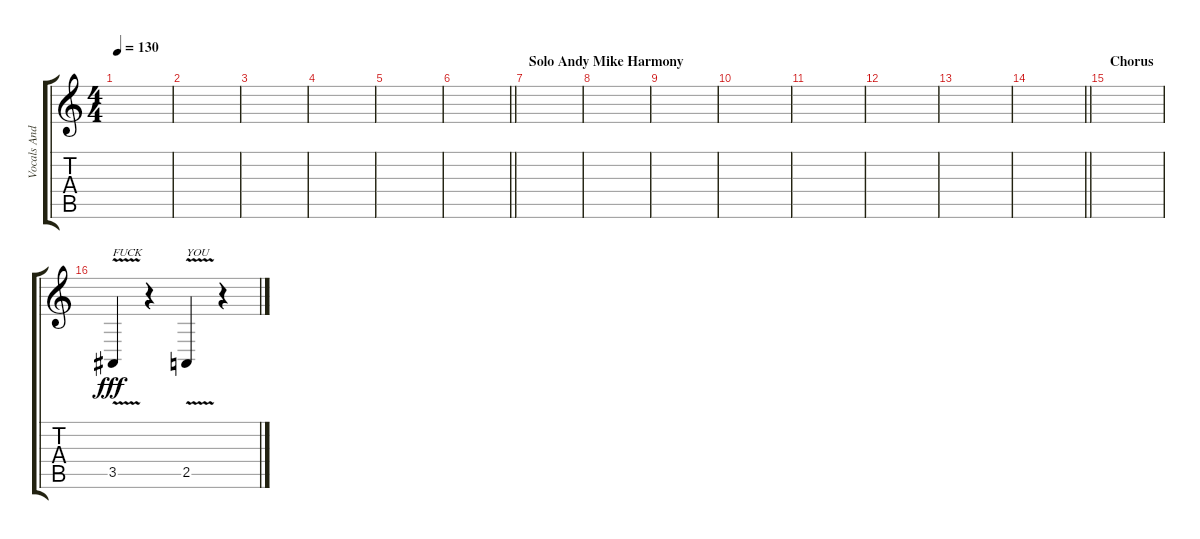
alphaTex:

\track ("Vocals Andy" "Vocals And") {instrument tenorsax}
\staff {score tabs}
\tuning (D4 A3 F3 C3 G2 D2) {hide}
\ts (4 4)
\tempo 130
\clef g2
\ks c
|
|
|
|
|
\barLineRight lightlight
|
\section ("" "Solo Andy Mike Harmony")
|
|
|
|
|
|
|
\barLineRight lightlight
|
\section ("" "Chorus")
|
3.5{v}.4{txt "FUCK" dy fff} r.4 2.5{v}.4{txt "YOU"} r.4
